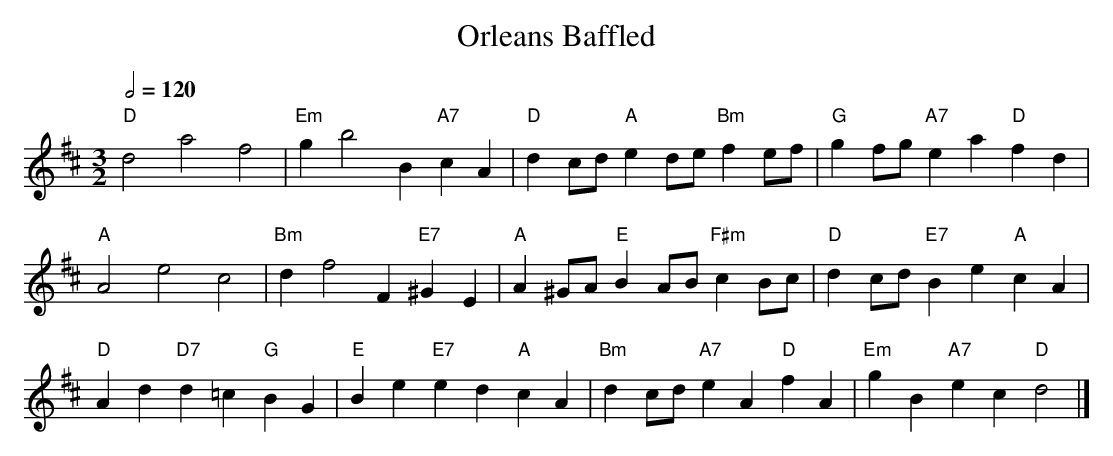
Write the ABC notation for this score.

X:1
T:Orleans Baffled
M:3/2
L:1/4
Q:1/2=120
K:D
"D"d2 a2 f2 | "Em"gb2 B "A7"cA | "D"dc/d/ "A"ed/e/ "Bm"fe/f/ | "G"gf/g/ "A7"ea "D"fd |
"A"A2 e2 c2 | "Bm"df2 F "E7"^GE | "A"A^G/A/ "E"BA/B/ "F#m"cB/c/ | "D"dc/d/ "E7"Be "A"cA |
"D"Ad "D7"d=c "G"BG | "E"Be "E7"ed "A"cA | "Bm"dc/d/ "A7"eA "D"fA | "Em"gB "A7"ec "D"d2 |]
